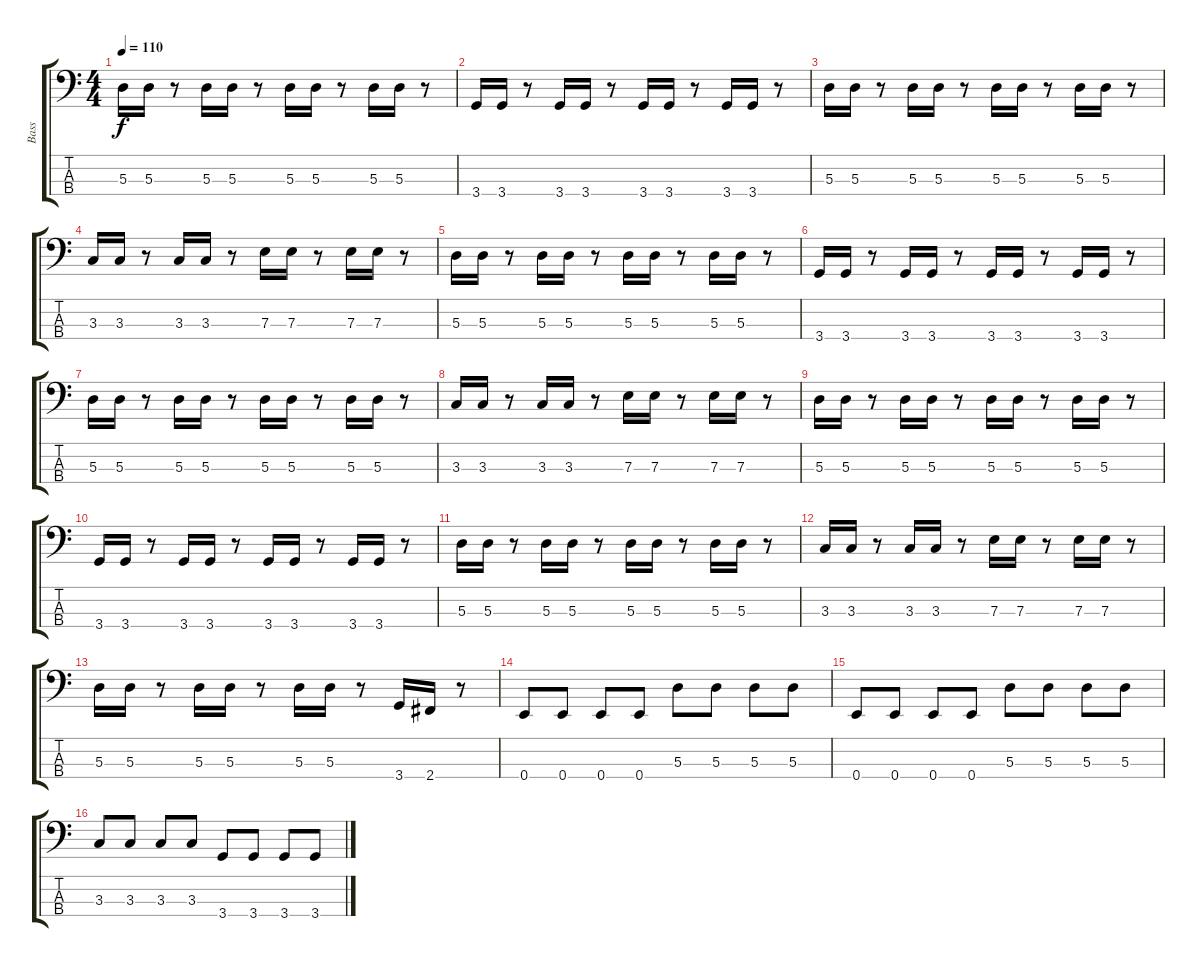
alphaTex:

\track ("Bass" "Bass") {instrument electricbasspick}
\staff {score tabs}
\tuning (G2 D2 A1 E1) {hide}
\ts (4 4)
\tempo 110
\clef f4
\ks c
5.3.16{dy f} 5.3.16 r.8 5.3.16 5.3.16 r.8 5.3.16 5.3.16 r.8 5.3.16 5.3.16 r.8 |
3.4.16 3.4.16 r.8 3.4.16 3.4.16 r.8 3.4.16 3.4.16 r.8 3.4.16 3.4.16 r.8 |
5.3.16 5.3.16 r.8 5.3.16 5.3.16 r.8 5.3.16 5.3.16 r.8 5.3.16 5.3.16 r.8 |
3.3.16 3.3.16 r.8 3.3.16 3.3.16 r.8 7.3.16 7.3.16 r.8 7.3.16 7.3.16 r.8 |
5.3.16 5.3.16 r.8 5.3.16 5.3.16 r.8 5.3.16 5.3.16 r.8 5.3.16 5.3.16 r.8 |
3.4.16 3.4.16 r.8 3.4.16 3.4.16 r.8 3.4.16 3.4.16 r.8 3.4.16 3.4.16 r.8 |
5.3.16 5.3.16 r.8 5.3.16 5.3.16 r.8 5.3.16 5.3.16 r.8 5.3.16 5.3.16 r.8 |
3.3.16 3.3.16 r.8 3.3.16 3.3.16 r.8 7.3.16 7.3.16 r.8 7.3.16 7.3.16 r.8 |
5.3.16 5.3.16 r.8 5.3.16 5.3.16 r.8 5.3.16 5.3.16 r.8 5.3.16 5.3.16 r.8 |
3.4.16 3.4.16 r.8 3.4.16 3.4.16 r.8 3.4.16 3.4.16 r.8 3.4.16 3.4.16 r.8 |
5.3.16 5.3.16 r.8 5.3.16 5.3.16 r.8 5.3.16 5.3.16 r.8 5.3.16 5.3.16 r.8 |
3.3.16 3.3.16 r.8 3.3.16 3.3.16 r.8 7.3.16 7.3.16 r.8 7.3.16 7.3.16 r.8 |
5.3.16 5.3.16 r.8 5.3.16 5.3.16 r.8 5.3.16 5.3.16 r.8 3.4.16 2.4.16 r.8 |
0.4.8 0.4.8 0.4.8 0.4.8 5.3.8 5.3.8 5.3.8 5.3.8 |
0.4.8 0.4.8 0.4.8 0.4.8 5.3.8 5.3.8 5.3.8 5.3.8 |
3.3.8 3.3.8 3.3.8 3.3.8 3.4.8 3.4.8 3.4.8 3.4.8
